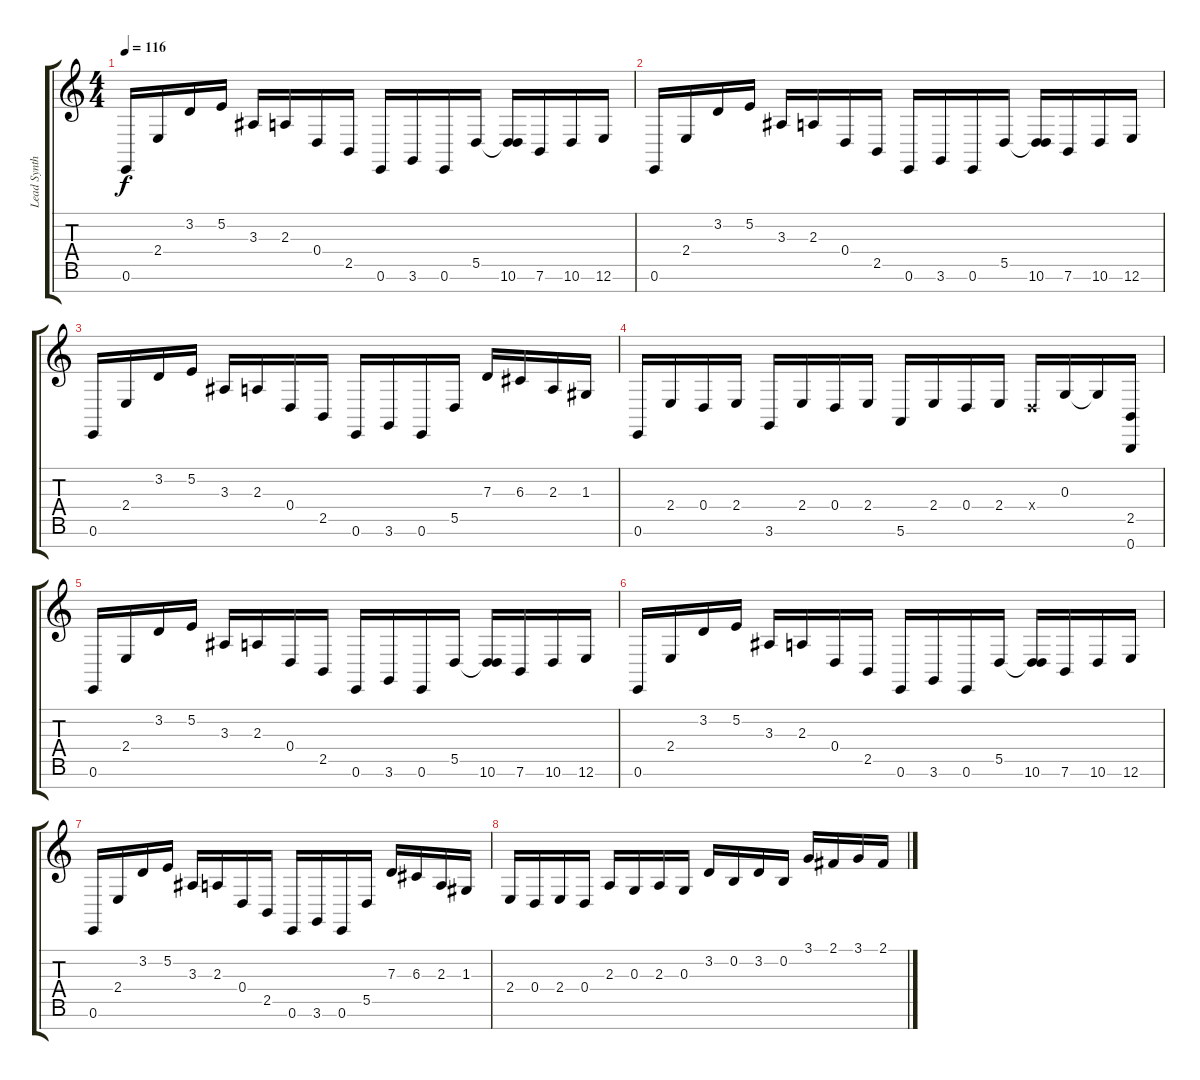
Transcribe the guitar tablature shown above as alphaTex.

\track ("Lead Synth3" "Lead Synth") {instrument electricpiano1}
\staff {score tabs}
\tuning (E4 B3 G3 D3 A2 E2 B1) {hide}
\ts (4 4)
\tempo 116
\clef g2
\ks c
0.6.16{dy f} 2.4.16 3.2.16 5.2.16 3.3.16 2.3.16 0.4.16 2.5.16 0.6.16 3.6.16 0.6.16 5.5.16 (5.5{t} 10.6).16 7.6.16 10.6.16 12.6.16 |
0.6.16 2.4.16 3.2.16 5.2.16 3.3.16 2.3.16 0.4.16 2.5.16 0.6.16 3.6.16 0.6.16 5.5.16 (5.5{t} 10.6).16 7.6.16 10.6.16 12.6.16 |
0.6.16 2.4.16 3.2.16 5.2.16 3.3.16 2.3.16 0.4.16 2.5.16 0.6.16 3.6.16 0.6.16 5.5.16 7.3.16 6.3.16 2.3.16 1.3.16 |
0.6.16 2.4.16 0.4.16 2.4.16 3.6.16 2.4.16 0.4.16 2.4.16 5.6.16 2.4.16 0.4.16 2.4.16 0.4{x}.16 0.3.16 0.3{t}.16 (2.5 0.7).16 |
0.6.16 2.4.16 3.2.16 5.2.16 3.3.16 2.3.16 0.4.16 2.5.16 0.6.16 3.6.16 0.6.16 5.5.16 (5.5{t} 10.6).16 7.6.16 10.6.16 12.6.16 |
0.6.16 2.4.16 3.2.16 5.2.16 3.3.16 2.3.16 0.4.16 2.5.16 0.6.16 3.6.16 0.6.16 5.5.16 (5.5{t} 10.6).16 7.6.16 10.6.16 12.6.16 |
0.6.16 2.4.16 3.2.16 5.2.16 3.3.16 2.3.16 0.4.16 2.5.16 0.6.16 3.6.16 0.6.16 5.5.16 7.3.16 6.3.16 2.3.16 1.3.16 |
2.4.16 0.4.16 2.4.16 0.4.16 2.3.16 0.3.16 2.3.16 0.3.16 3.2.16 0.2.16 3.2.16 0.2.16 3.1.16 2.1.16 3.1.16 2.1.16
